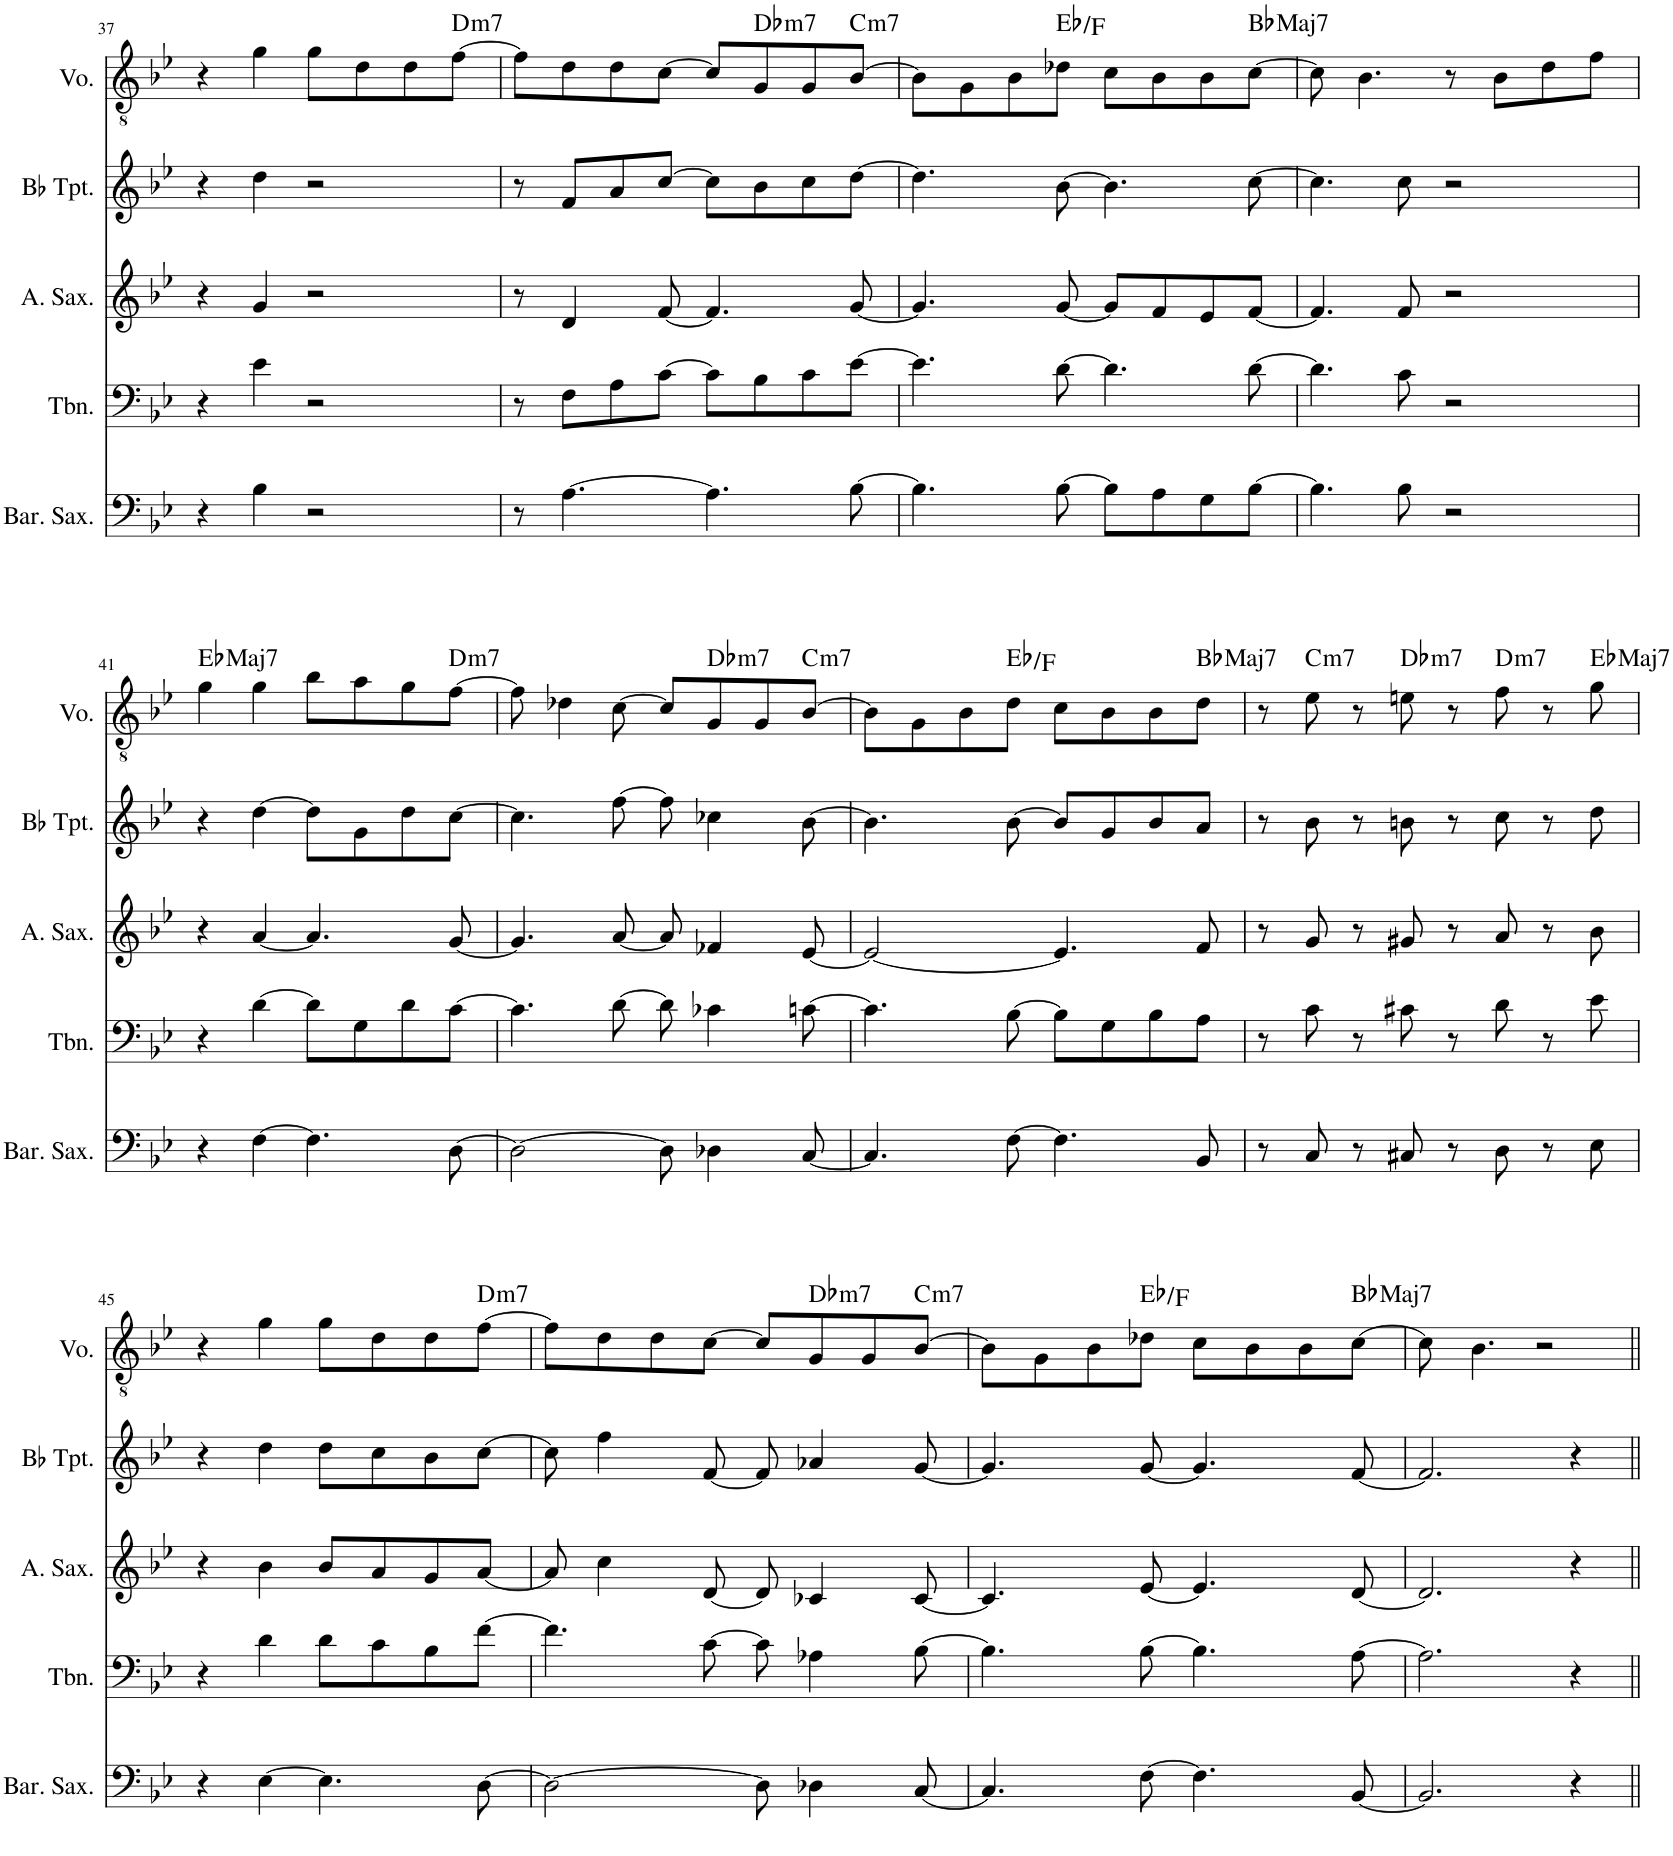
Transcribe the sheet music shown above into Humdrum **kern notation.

**kern	**kern	**kern	**kern	**kern	**harte
*part5	*part4	*part3	*part2	*part1	*part1
*staff5	*staff4	*staff3	*staff2	*staff1	*
*I"Baritone Saxophone	*I"Trombone	*I"Alto Saxophone	*I"Bb Trumpet	*I"Voice	*
*I'Bar. Sax.	*I'Tbn.	*I'A. Sax.	*I'Bb Tpt.	*I'Vo.	*
!!LO:PB:g=z
*clefF4	*clefF4	*clefG2	*clefG2	*clefGv2	*
*ITrd12c21	*	*ITrd5c9	*ITrd1c2	*	*
*k[b-e-]	*k[b-e-]	*k[b-e-]	*k[b-e-]	*k[b-e-]	*
*M4/4	*M4/4	*M4/4	*M4/4	*M4/4	*
=37	=37	=37	=37	=37	=37
4r	4r	4r	4r	4r	.
4B-\	4e-\	4g/	4dd\	4g\	.
2r	2r	2r	2r	8g\L	.
.	.	.	.	8d\	.
.	.	.	.	8d\	.
!	!	!	!	!	!LO:H:kt=m7
.	.	.	.	[8f\J	D:min7
=38	=38	=38	=38	=38	=38
8r	8r	8r	8r	8f\L]	.
[4.A\	8F\L	4d/	8f/L	8d\	.
.	8A\	.	8a/	8d\	.
.	[8c\J	[8f/	[8cc/J	[8c\J	.
4.A\]	8c\L]	4.f/]	8cc\L]	8c/L]	.
!	!	!	!	!	!LO:H:kt=m7
.	8B-\	.	8b-\	8G/	Db:min7
.	8c\	.	8cc\	8G/	.
!	!	!	!	!	!LO:H:kt=m7
[8B-\	[8e-\J	[8g/	[8dd\J	[8B-/J	C:min7
=39	=39	=39	=39	=39	=39
4.B-\]	4.e-\]	4.g/]	4.dd\]	8B-\L]	.
.	.	.	.	8G\	.
.	.	.	.	8B-\	.
[8B-\	[8d\	[8g/	[8b-\	8d-X\J	Eb:maj/2
8B-\L]	4.d\]	8g/L]	4.b-\]	8c\L	.
8A\	.	8f/	.	8B-\	.
8G\	.	8e-/	.	8B-\	.
!	!	!	!	!	!LO:H:kt=Maj7
[8B-\J	[8d\	[8f/J	[8cc\	[8c\J	Bb:maj7
=40	=40	=40	=40	=40	=40
4.B-\]	4.d\]	4.f/]	4.cc\]	8c\]	.
.	.	.	.	4.B-\	.
8B-\	8c\	8f/	8cc\	.	.
2r	2r	2r	2r	8r	.
.	.	.	.	8B-\L	.
.	.	.	.	8d\	.
.	.	.	.	8f\J	.
!!LO:LB:g=z
=41	=41	=41	=41	=41	=41
!	!	!	!	!	!LO:H:kt=Maj7
4r	4r	4r	4r	4g\	Eb:maj7
[4F\	[4d\	[4a/	[4dd\	4g\	.
4.F\]	8d\L]	4.a/]	8dd\L]	8b-\L	.
.	8G\	.	8g\	8a\	.
.	8d\	.	8dd\	8g\	.
!	!	!	!	!	!LO:H:kt=m7
[8D\	[8c\J	[8g/	[8cc\J	[8f\J	D:min7
=42	=42	=42	=42	=42	=42
2D\_	4.c\]	4.g/]	4.cc\]	8f\]	.
.	.	.	.	4d-X\	.
.	[8d\	[8a/	[8ff\	[8c\	.
8D\]	8d\]	8a/]	8ff\]	8c/L]	.
!	!	!	!	!	!LO:H:kt=m7
4D-X\	4c-X\	4f-X/	4cc-X\	8G/	Db:min7
.	.	.	.	8G/	.
!	!	!	!	!	!LO:H:kt=m7
[8C/	[8cn\	[8e-/	[8b-\	[8B-/J	C:min7
=43	=43	=43	=43	=43	=43
4.C/]	4.c\]	2e-/_	4.b-\]	8B-\L]	.
.	.	.	.	8G\	.
.	.	.	.	8B-\	.
[8F\	[8B-\	.	[8b-\	8d\J	Eb:maj/2
4.F\]	8B-\L]	4.e-/]	8b-/L]	8c\L	.
.	8G\	.	8g/	8B-\	.
.	8B-\	.	8b-/	8B-\	.
!	!	!	!	!	!LO:H:kt=Maj7
8BB-/	8A\J	8f/	8a/J	8d\J	Bb:maj7
=44	=44	=44	=44	=44	=44
8r	8r	8r	8r	8r	.
!	!	!	!	!	!LO:H:kt=m7
8C/	8c\	8g/	8b-\	8e-\	C:min7
8r	8r	8r	8r	8r	.
!	!	!	!	!	!LO:H:kt=m7
8C#X/	8c#X\	8g#X/	8bn\	8en\	Db:min7
8r	8r	8r	8r	8r	.
!	!	!	!	!	!LO:H:kt=m7
8D\	8d\	8a/	8cc\	8f\	D:min7
8r	8r	8r	8r	8r	.
!	!	!	!	!	!LO:H:kt=Maj7
8E-\	8e-\	8b-\	8dd\	8g\	Eb:maj7
!!LO:LB:g=z
=45	=45	=45	=45	=45	=45
4r	4r	4r	4r	4r	.
[4E-\	4d\	4b-\	4dd\	4g\	.
4.E-\]	8d\L	8b-/L	8dd\L	8g\L	.
.	8c\	8a/	8cc\	8d\	.
.	8B-\	8g/	8b-\	8d\	.
!	!	!	!	!	!LO:H:kt=m7
[8D\	[8f\J	[8a/J	[8cc\J	[8f\J	D:min7
=46	=46	=46	=46	=46	=46
2D\_	4.f\]	8a/]	8cc\]	8f\L]	.
.	.	4cc\	4ff\	8d\	.
.	.	.	.	8d\	.
.	[8c\	[8d/	[8f/	[8c\J	.
8D\]	8c\]	8d/]	8f/]	8c/L]	.
!	!	!	!	!	!LO:H:kt=m7
4D-X\	4A-X\	4c-X/	4a-X/	8G/	Db:min7
.	.	.	.	8G/	.
!	!	!	!	!	!LO:H:kt=m7
[8C/	[8B-\	[8c-/	[8g/	[8B-/J	C:min7
=47	=47	=47	=47	=47	=47
4.C/]	4.B-\]	4.c-/]	4.g/]	8B-\L]	.
.	.	.	.	8G\	.
.	.	.	.	8B-\	.
[8F\	[8B-\	[8e-/	[8g/	8d-X\J	Eb:maj/2
4.F\]	4.B-\]	4.e-/]	4.g/]	8c\L	.
.	.	.	.	8B-\	.
.	.	.	.	8B-\	.
!	!	!	!	!	!LO:H:kt=Maj7
[8BB-/	[8A\	[8d/	[8f/	[8c\J	Bb:maj7
=48	=48	=48	=48	=48	=48
2.BB-/]	2.A\]	2.d/]	2.f/]	8c\]	.
.	.	.	.	4.B-\	.
.	.	.	.	2r	.
4r	4r	4r	4r	.	.
=||	=||	=||	=||	=||	=||
*-	*-	*-	*-	*-	*-
